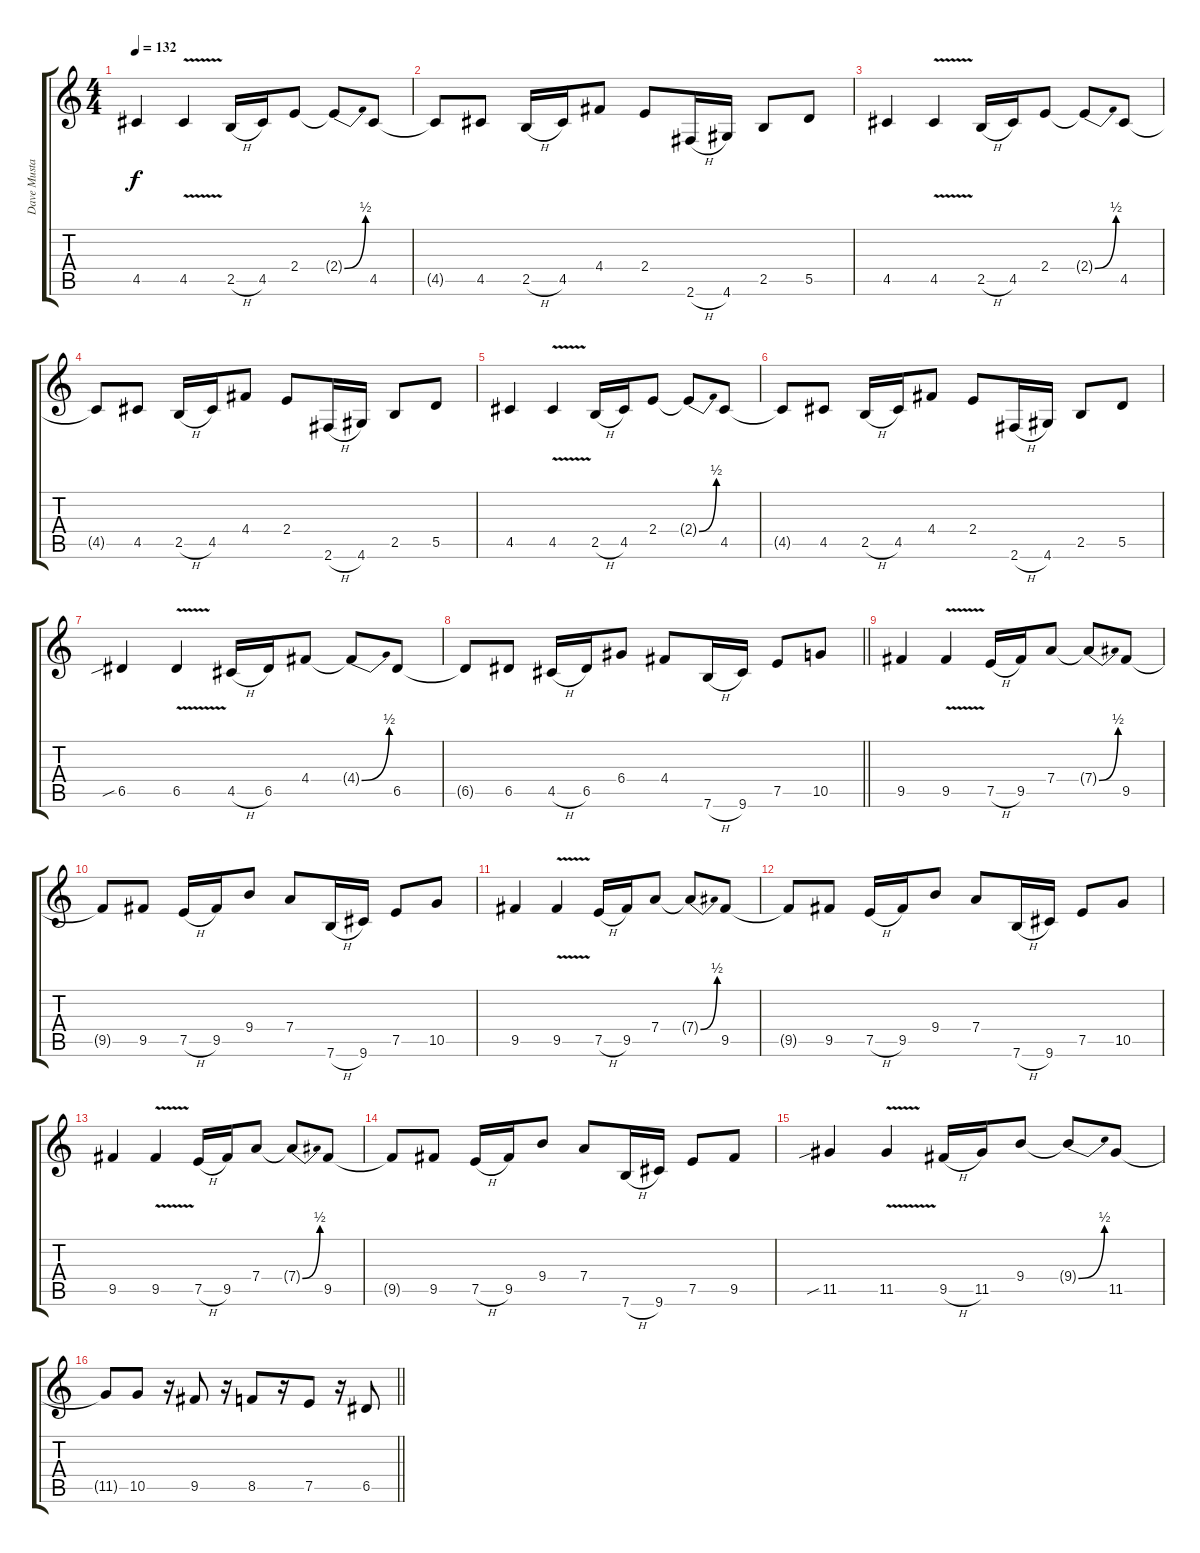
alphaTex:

\track ("Dave Mustaine" "Dave Musta") {instrument distortionguitar}
\staff {score tabs}
\tuning (E4 B3 G3 D3 A2 E2) {hide}
\ts (4 4)
\tempo 132
\clef g2
\ks c
4.5.4{dy f} 4.5{v}.4 2.5{h}.16 4.5.16 2.4.8 2.4{be (bend 0 0 60 2) t}.8 4.5.8 |
4.5{t}.8 4.5.8 2.5{h}.16 4.5.16 4.4.8 2.4.8 2.6{h}.16 4.6.16 2.5.8 5.5.8 |
4.5.4 4.5{v}.4 2.5{h}.16 4.5.16 2.4.8 2.4{be (bend 0 0 60 2) t}.8 4.5.8 |
4.5{t}.8 4.5.8 2.5{h}.16 4.5.16 4.4.8 2.4.8 2.6{h}.16 4.6.16 2.5.8 5.5.8 |
4.5.4 4.5{v}.4 2.5{h}.16 4.5.16 2.4.8 2.4{be (bend 0 0 60 2) t}.8 4.5.8 |
4.5{t}.8 4.5.8 2.5{h}.16 4.5.16 4.4.8 2.4.8 2.6{h}.16 4.6.16 2.5.8 5.5.8 |
6.5{sib}.4 6.5{v}.4 4.5{h}.16 6.5.16 4.4.8 4.4{be (bend 0 0 60 2) t}.8 6.5.8 |
\barLineRight lightlight
6.5{t}.8 6.5.8 4.5{h}.16 6.5.16 6.4.8 4.4.8 7.6{h}.16 9.6.16 7.5.8 10.5.8 |
9.5.4 9.5{v}.4 7.5{h}.16 9.5.16 7.4.8 7.4{be (bend 0 0 60 2) t}.8 9.5.8 |
9.5{t}.8 9.5.8 7.5{h}.16 9.5.16 9.4.8 7.4.8 7.6{h}.16 9.6.16 7.5.8 10.5.8 |
9.5.4 9.5{v}.4 7.5{h}.16 9.5.16 7.4.8 7.4{be (bend 0 0 60 2) t}.8 9.5.8 |
9.5{t}.8 9.5.8 7.5{h}.16 9.5.16 9.4.8 7.4.8 7.6{h}.16 9.6.16 7.5.8 10.5.8 |
9.5.4 9.5{v}.4 7.5{h}.16 9.5.16 7.4.8 7.4{be (bend 0 0 60 2) t}.8 9.5.8 |
9.5{t}.8 9.5.8 7.5{h}.16 9.5.16 9.4.8 7.4.8 7.6{h}.16 9.6.16 7.5.8 9.5.8 |
11.5{sib}.4 11.5{v}.4 9.5{h}.16 11.5.16 9.4.8 9.4{be (bend 0 0 60 2) t}.8 11.5.8 |
\barLineRight lightlight
11.5{t}.8 10.5.8 r.16 9.5.8 r.16 8.5.8 r.16 7.5.8 r.16 6.5.8
